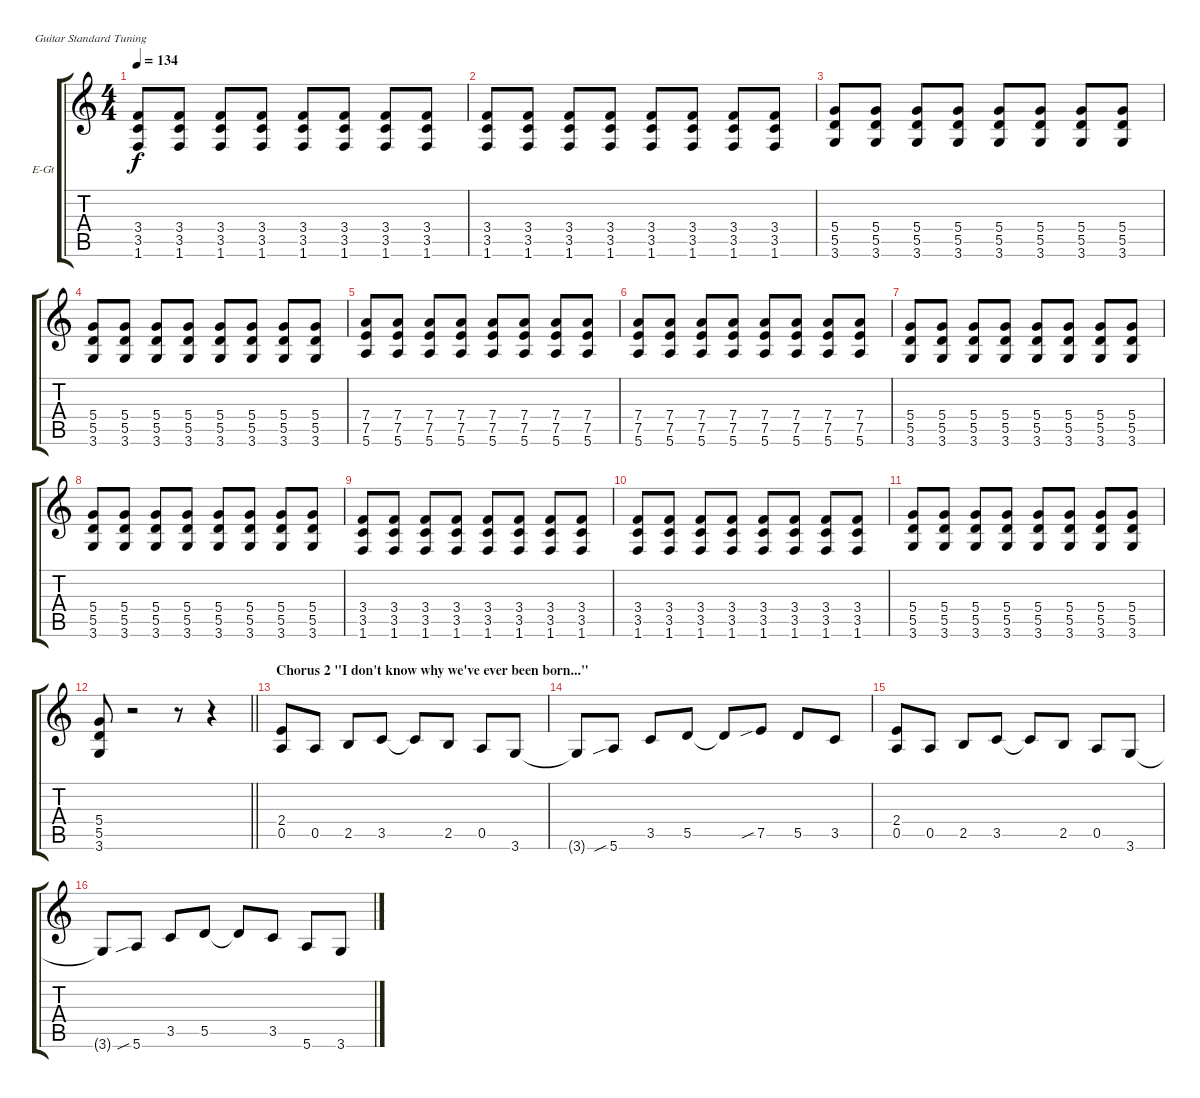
\bracketExtendMode groupsimilarinstruments
\firstSystemTrackNameOrientation horizontal
\otherSystemsTrackNameOrientation horizontal
\track ("John Butler" "E-Gt") {instrument electricguitarclean}
\staff {score tabs}
\tuning (E4 B3 G3 D3 A2 E2)
\ts (4 4)
\tempo 134
\clef g2
\ks c
(3.4 3.5 1.6).8{dy f} (3.4 3.5 1.6).8 (3.4 3.5 1.6).8 (3.4 3.5 1.6).8 (3.4 3.5 1.6).8 (3.4 3.5 1.6).8 (3.4 3.5 1.6).8 (3.4 3.5 1.6).8 |
(3.4 3.5 1.6).8 (3.4 3.5 1.6).8 (3.4 3.5 1.6).8 (3.4 3.5 1.6).8 (3.4 3.5 1.6).8 (3.4 3.5 1.6).8 (3.4 3.5 1.6).8 (3.4 3.5 1.6).8 |
(5.4 5.5 3.6).8 (5.4 5.5 3.6).8 (5.4 5.5 3.6).8 (5.4 5.5 3.6).8 (5.4 5.5 3.6).8 (5.4 5.5 3.6).8 (5.4 5.5 3.6).8 (5.4 5.5 3.6).8 |
(5.4 5.5 3.6).8 (5.4 5.5 3.6).8 (5.4 5.5 3.6).8 (5.4 5.5 3.6).8 (5.4 5.5 3.6).8 (5.4 5.5 3.6).8 (5.4 5.5 3.6).8 (5.4 5.5 3.6).8 |
(7.4 7.5 5.6).8 (7.4 7.5 5.6).8 (7.4 7.5 5.6).8 (7.4 7.5 5.6).8 (7.4 7.5 5.6).8 (7.4 7.5 5.6).8 (7.4 7.5 5.6).8 (7.4 7.5 5.6).8 |
(7.4 7.5 5.6).8 (7.4 7.5 5.6).8 (7.4 7.5 5.6).8 (7.4 7.5 5.6).8 (7.4 7.5 5.6).8 (7.4 7.5 5.6).8 (7.4 7.5 5.6).8 (7.4 7.5 5.6).8 |
(5.4 5.5 3.6).8 (5.4 5.5 3.6).8 (5.4 5.5 3.6).8 (5.4 5.5 3.6).8 (5.4 5.5 3.6).8 (5.4 5.5 3.6).8 (5.4 5.5 3.6).8 (5.4 5.5 3.6).8 |
(5.4 5.5 3.6).8 (5.4 5.5 3.6).8 (5.4 5.5 3.6).8 (5.4 5.5 3.6).8 (5.4 5.5 3.6).8 (5.4 5.5 3.6).8 (5.4 5.5 3.6).8 (5.4 5.5 3.6).8 |
(3.4 3.5 1.6).8 (3.4 3.5 1.6).8 (3.4 3.5 1.6).8 (3.4 3.5 1.6).8 (3.4 3.5 1.6).8 (3.4 3.5 1.6).8 (3.4 3.5 1.6).8 (3.4 3.5 1.6).8 |
(3.4 3.5 1.6).8 (3.4 3.5 1.6).8 (3.4 3.5 1.6).8 (3.4 3.5 1.6).8 (3.4 3.5 1.6).8 (3.4 3.5 1.6).8 (3.4 3.5 1.6).8 (3.4 3.5 1.6).8 |
(5.4 5.5 3.6).8 (5.4 5.5 3.6).8 (5.4 5.5 3.6).8 (5.4 5.5 3.6).8 (5.4 5.5 3.6).8 (5.4 5.5 3.6).8 (5.4 5.5 3.6).8 (5.4 5.5 3.6).8 |
\barLineRight lightlight
(5.4 5.5 3.6).8 r.2 r.8 r.4 |
\section ("" "Chorus 2 \"I don't know why we've ever been born...\"")
(2.4 0.5).8 0.5.8 2.5.8 3.5.8 3.5{t}.8 2.5.8 0.5.8 3.6.8 |
3.6{t}.8 5.6{sib}.8 3.5.8 5.5.8 5.5{t}.8 7.5{sib}.8 5.5.8 3.5.8 |
(2.4 0.5).8 0.5.8 2.5.8 3.5.8 3.5{t}.8 2.5.8 0.5.8 3.6.8 |
3.6{t}.8 5.6{sib}.8 3.5.8 5.5.8 5.5{t}.8 3.5.8 5.6.8 3.6.8
